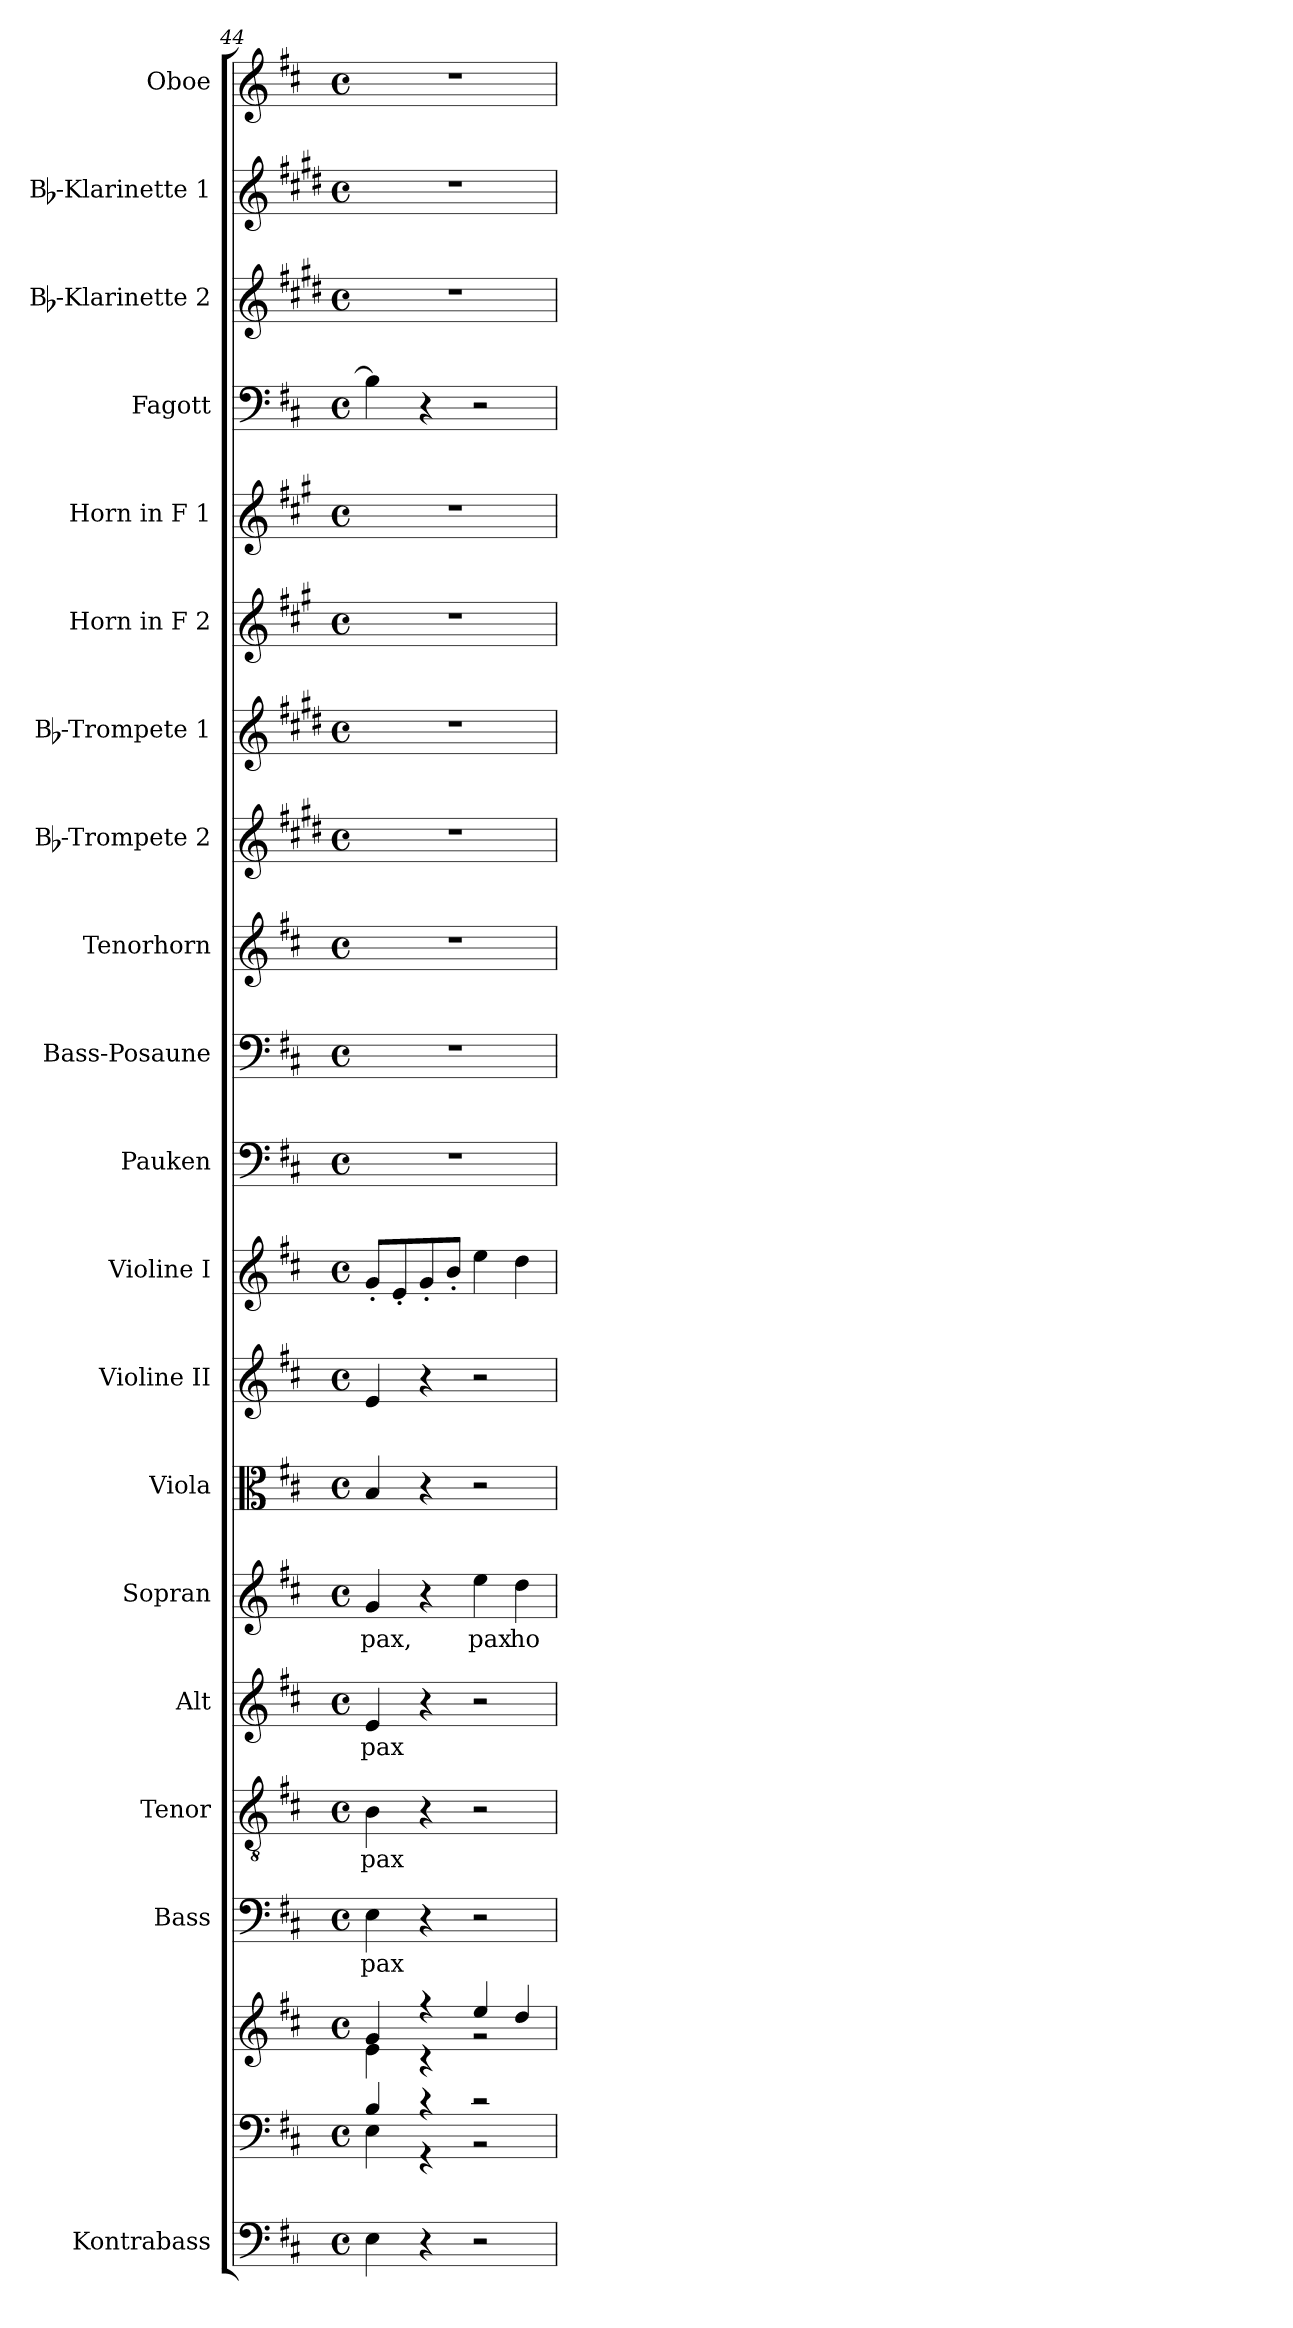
**kern	**kern	**kern	**kern	**text	**kern	**text	**kern	**text	**kern	**text	**kern	**kern	**kern	**kern	**kern	**kern	**kern	**kern	**kern	**kern	**kern	**kern	**kern	**kern
*part20	*part19	*part19	*part18	*part18	*part17	*part17	*part16	*part16	*part15	*part15	*part14	*part13	*part12	*part11	*part10	*part9	*part8	*part7	*part6	*part5	*part4	*part3	*part2	*part1
*staff21	*staff20	*staff19	*staff18	*staff18	*staff17	*staff17	*staff16	*staff16	*staff15	*staff15	*staff14	*staff13	*staff12	*staff11	*staff10	*staff9	*staff8	*staff7	*staff6	*staff5	*staff4	*staff3	*staff2	*staff1
*I"Kontrabass	*	*	*I"Bass	*	*I"Tenor	*	*I"Alt	*	*I"Sopran	*	*I"Viola	*I"Violine II	*I"Violine I	*I"Pauken	*I"Bass-Posaune	*I"Tenorhorn	*I"Bb-Trompete 2	*I"Bb-Trompete 1	*I"Horn in F 2	*I"Horn in F 1	*I"Fagott	*I"Bb-Klarinette 2	*I"Bb-Klarinette 1	*I"Oboe
*I'Kb.	*	*	*I'B.	*	*I'T.	*	*I'A.	*	*I'S.	*	*I'Vla.	*I'Vl. II	*I'Vl. I	*I'Pk.	*I'B. Pos.	*I'T. Hrn.	*I'Bb Trp. 2	*I'Bb Trp. 1	*	*	*I'Fg.	*I'Bb Kl. 2	*I'Bb Kl. 1	*I'Ob.
*clefF4	*clefF4	*clefG2	*clefF4	*	*clefGv2	*	*clefG2	*	*clefG2	*	*clefC3	*clefG2	*clefG2	*clefF4	*clefF4	*clefG2	*clefG2	*clefG2	*clefG2	*clefG2	*clefF4	*clefG2	*clefG2	*clefG2
*ITrd7c12	*	*	*	*	*	*	*	*	*	*	*	*	*	*	*	*ITrd8c14	*ITrd1c2	*ITrd1c2	*ITrd4c7	*ITrd4c7	*	*ITrd1c2	*ITrd1c2	*
*k[f#c#]	*k[f#c#]	*k[f#c#]	*k[f#c#]	*	*k[f#c#]	*	*k[f#c#]	*	*k[f#c#]	*	*k[f#c#]	*k[f#c#]	*k[f#c#]	*k[f#c#]	*k[f#c#]	*k[f#c#]	*k[f#c#]	*k[f#c#]	*k[f#c#]	*k[f#c#]	*k[f#c#]	*k[f#c#]	*k[f#c#]	*k[f#c#]
*D:	*D:	*D:	*D:	*	*D:	*	*D:	*	*D:	*	*D:	*D:	*D:	*D:	*D:	*D:	*D:	*D:	*D:	*D:	*D:	*D:	*D:	*D:
*M4/4	*M4/4	*M4/4	*M4/4	*	*M4/4	*	*M4/4	*	*M4/4	*	*M4/4	*M4/4	*M4/4	*M4/4	*M4/4	*M4/4	*M4/4	*M4/4	*M4/4	*M4/4	*M4/4	*M4/4	*M4/4	*M4/4
*met(c)	*met(c)	*met(c)	*met(c)	*	*met(c)	*	*met(c)	*	*met(c)	*	*met(c)	*met(c)	*met(c)	*met(c)	*met(c)	*met(c)	*met(c)	*met(c)	*met(c)	*met(c)	*met(c)	*met(c)	*met(c)	*met(c)
=44	=44	=44	=44	=44	=44	=44	=44	=44	=44	=44	=44	=44	=44	=44	=44	=44	=44	=44	=44	=44	=44	=44	=44	=44
*	*^	*^	*	*	*	*	*	*	*	*	*	*	*	*	*	*	*	*	*	*	*	*	*	*
!	!	!	!	!	!	!LO:LY:b	!	!LO:LY:b	!	!LO:LY:b	!	!LO:LY:b	!	!	!	!	!	!	!	!	!	!	!	!	!	!
4EE\	4B/	4E\	4g/	4e\	4E\	pax	4B\	pax	4e/	pax	4g/	pax,	4B/	4e/	8g'</L	1r	1r	1r	1r	1r	1r	1r	4B\]	1r	1r	1r
.	.	.	.	.	.	.	.	.	.	.	.	.	.	.	8e'</	.	.	.	.	.	.	.	.	.	.	.
4r	4r	4r	4r	4r	4r	.	4r	.	4r	.	4r	.	4r	4r	8g'</	.	.	.	.	.	.	.	4r	.	.	.
.	.	.	.	.	.	.	.	.	.	.	.	.	.	.	8b'</J	.	.	.	.	.	.	.	.	.	.	.
!	!	!	!	!	!	!	!	!	!	!	!	!LO:LY:b	!	!	!	!	!	!	!	!	!	!	!	!	!	!
2r	2r	2r	4ee/	2rg	2r	.	2r	.	2r	.	4ee\	pax	2r	2r	4ee\	.	.	.	.	.	.	.	2r	.	.	.
!	!	!	!	!	!	!	!	!	!	!	!	!LO:LY:b	!	!	!	!	!	!	!	!	!	!	!	!	!	!
.	.	.	4dd/	.	.	.	.	.	.	.	4dd\	ho-	.	.	4dd\	.	.	.	.	.	.	.	.	.	.	.
*	*v	*v	*	*	*	*	*	*	*	*	*	*	*	*	*	*	*	*	*	*	*	*	*	*	*	*
*	*	*v	*v	*	*	*	*	*	*	*	*	*	*	*	*	*	*	*	*	*	*	*	*	*	*
=	=	=	=	=	=	=	=	=	=	=	=	=	=	=	=	=	=	=	=	=	=	=	=	=
*-	*-	*-	*-	*-	*-	*-	*-	*-	*-	*-	*-	*-	*-	*-	*-	*-	*-	*-	*-	*-	*-	*-	*-	*-
